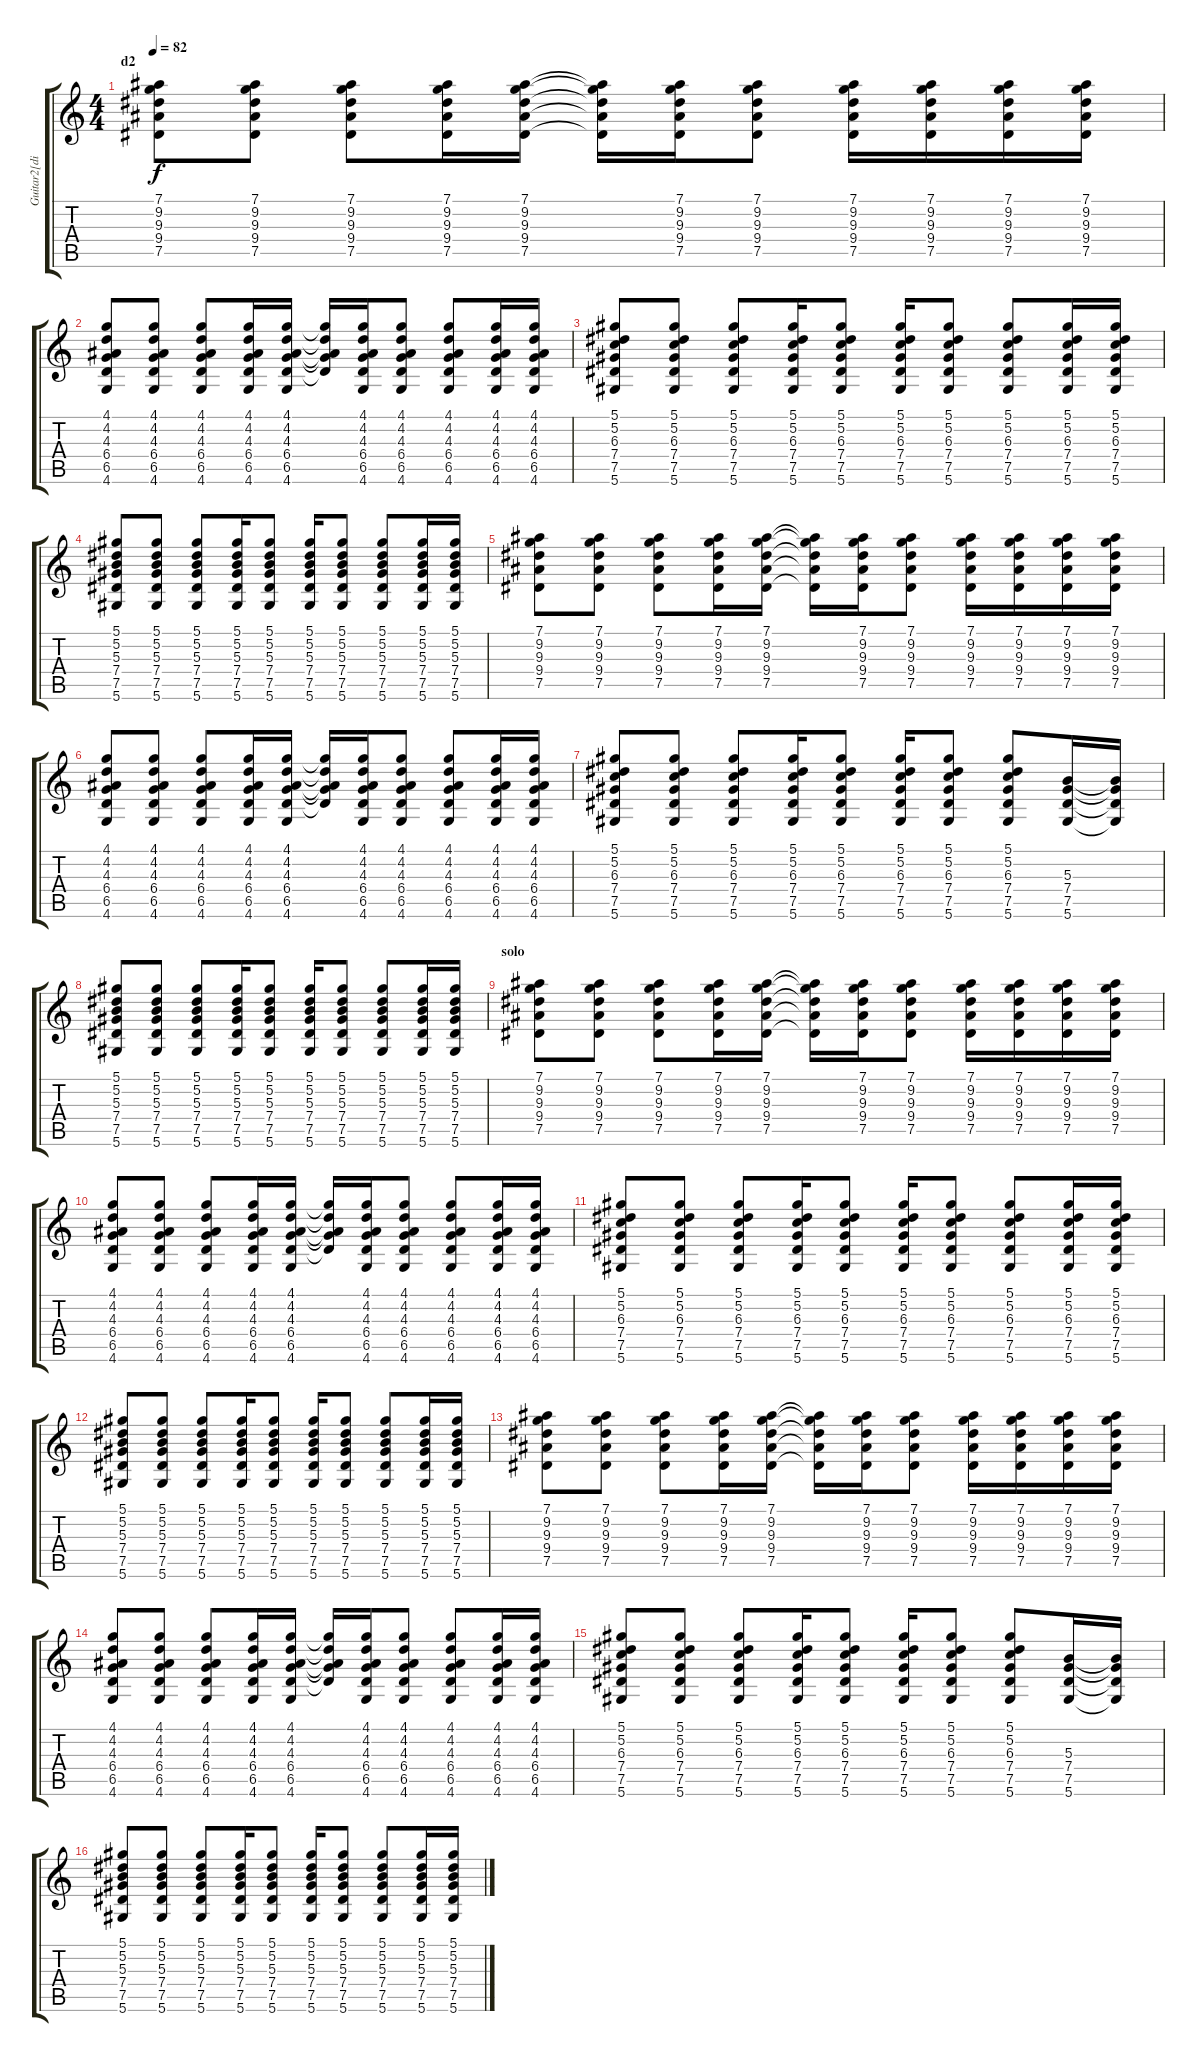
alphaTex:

\track ("Guitar2[dis]" "Guitar2[di") {instrument overdrivenguitar}
\staff {score tabs}
\tuning (Eb4 Bb3 Gb3 Db3 Ab2 Eb2) {hide}
\ts (4 4)
\section ("" "d2")
\tempo 82
\clef g2
\ks c
(7.1 9.2 9.3 9.4 7.5).8{dy f} (7.1 9.2 9.3 9.4 7.5).8 (7.1 9.2 9.3 9.4 7.5).8 (7.1 9.2 9.3 9.4 7.5).16 (7.1 9.2 9.3 9.4 7.5).16 (7.1{t} 9.2{t} 9.3{t} 9.4{t} 7.5{t}).16 (7.1 9.2 9.3 9.4 7.5).16 (7.1 9.2 9.3 9.4 7.5).8 (7.1 9.2 9.3 9.4 7.5).16 (7.1 9.2 9.3 9.4 7.5).16 (7.1 9.2 9.3 9.4 7.5).16 (7.1 9.2 9.3 9.4 7.5).16 |
(4.1 4.2 4.3 6.4 6.5 4.6).8 (4.1 4.2 4.3 6.4 6.5 4.6).8 (4.1 4.2 4.3 6.4 6.5 4.6).8 (4.1 4.2 4.3 6.4 6.5 4.6).16 (4.1 4.2 4.3 6.4 6.5 4.6).16 (4.1{t} 4.2{t} 4.3{t} 6.4{t} 6.5{t}).16 (4.1 4.2 4.3 6.4 6.5 4.6).16 (4.1 4.2 4.3 6.4 6.5 4.6).8 (4.1 4.2 4.3 6.4 6.5 4.6).8 (4.1 4.2 4.3 6.4 6.5 4.6).16 (4.1 4.2 4.3 6.4 6.5 4.6).16 |
(5.1 5.2 6.3 7.4 7.5 5.6).8 (5.1 5.2 6.3 7.4 7.5 5.6).8 (5.1 5.2 6.3 7.4 7.5 5.6).8 (5.1 5.2 6.3 7.4 7.5 5.6).16 (5.1 5.2 6.3 7.4 7.5 5.6).8 (5.1 5.2 6.3 7.4 7.5 5.6).16 (5.1 5.2 6.3 7.4 7.5 5.6).8 (5.1 5.2 6.3 7.4 7.5 5.6).8 (5.1 5.2 6.3 7.4 7.5 5.6).16 (5.1 5.2 6.3 7.4 7.5 5.6).16 |
(5.1 5.2 5.3 7.4 7.5 5.6).8 (5.1 5.2 5.3 7.4 7.5 5.6).8 (5.1 5.2 5.3 7.4 7.5 5.6).8 (5.1 5.2 5.3 7.4 7.5 5.6).16 (5.1 5.2 5.3 7.4 7.5 5.6).8 (5.1 5.2 5.3 7.4 7.5 5.6).16 (5.1 5.2 5.3 7.4 7.5 5.6).8 (5.1 5.2 5.3 7.4 7.5 5.6).8 (5.1 5.2 5.3 7.4 7.5 5.6).16 (5.1 5.2 5.3 7.4 7.5 5.6).16 |
(7.1 9.2 9.3 9.4 7.5).8 (7.1 9.2 9.3 9.4 7.5).8 (7.1 9.2 9.3 9.4 7.5).8 (7.1 9.2 9.3 9.4 7.5).16 (7.1 9.2 9.3 9.4 7.5).16 (7.1{t} 9.2{t} 9.3{t} 9.4{t} 7.5{t}).16 (7.1 9.2 9.3 9.4 7.5).16 (7.1 9.2 9.3 9.4 7.5).8 (7.1 9.2 9.3 9.4 7.5).16 (7.1 9.2 9.3 9.4 7.5).16 (7.1 9.2 9.3 9.4 7.5).16 (7.1 9.2 9.3 9.4 7.5).16 |
(4.1 4.2 4.3 6.4 6.5 4.6).8 (4.1 4.2 4.3 6.4 6.5 4.6).8 (4.1 4.2 4.3 6.4 6.5 4.6).8 (4.1 4.2 4.3 6.4 6.5 4.6).16 (4.1 4.2 4.3 6.4 6.5 4.6).16 (4.1{t} 4.2{t} 4.3{t} 6.4{t} 6.5{t}).16 (4.1 4.2 4.3 6.4 6.5 4.6).16 (4.1 4.2 4.3 6.4 6.5 4.6).8 (4.1 4.2 4.3 6.4 6.5 4.6).8 (4.1 4.2 4.3 6.4 6.5 4.6).16 (4.1 4.2 4.3 6.4 6.5 4.6).16 |
(5.1 5.2 6.3 7.4 7.5 5.6).8 (5.1 5.2 6.3 7.4 7.5 5.6).8 (5.1 5.2 6.3 7.4 7.5 5.6).8 (5.1 5.2 6.3 7.4 7.5 5.6).16 (5.1 5.2 6.3 7.4 7.5 5.6).8 (5.1 5.2 6.3 7.4 7.5 5.6).16 (5.1 5.2 6.3 7.4 7.5 5.6).8 (5.1 5.2 6.3 7.4 7.5 5.6).8 (5.3 7.4 7.5 5.6).16 (5.3{t} 7.4{t} 7.5{t} 5.6{t}).16 |
(5.1 5.2 5.3 7.4 7.5 5.6).8 (5.1 5.2 5.3 7.4 7.5 5.6).8 (5.1 5.2 5.3 7.4 7.5 5.6).8 (5.1 5.2 5.3 7.4 7.5 5.6).16 (5.1 5.2 5.3 7.4 7.5 5.6).8 (5.1 5.2 5.3 7.4 7.5 5.6).16 (5.1 5.2 5.3 7.4 7.5 5.6).8 (5.1 5.2 5.3 7.4 7.5 5.6).8 (5.1 5.2 5.3 7.4 7.5 5.6).16 (5.1 5.2 5.3 7.4 7.5 5.6).16 |
\section ("" "solo")
(7.1 9.2 9.3 9.4 7.5).8 (7.1 9.2 9.3 9.4 7.5).8 (7.1 9.2 9.3 9.4 7.5).8 (7.1 9.2 9.3 9.4 7.5).16 (7.1 9.2 9.3 9.4 7.5).16 (7.1{t} 9.2{t} 9.3{t} 9.4{t} 7.5{t}).16 (7.1 9.2 9.3 9.4 7.5).16 (7.1 9.2 9.3 9.4 7.5).8 (7.1 9.2 9.3 9.4 7.5).16 (7.1 9.2 9.3 9.4 7.5).16 (7.1 9.2 9.3 9.4 7.5).16 (7.1 9.2 9.3 9.4 7.5).16 |
(4.1 4.2 4.3 6.4 6.5 4.6).8 (4.1 4.2 4.3 6.4 6.5 4.6).8 (4.1 4.2 4.3 6.4 6.5 4.6).8 (4.1 4.2 4.3 6.4 6.5 4.6).16 (4.1 4.2 4.3 6.4 6.5 4.6).16 (4.1{t} 4.2{t} 4.3{t} 6.4{t} 6.5{t}).16 (4.1 4.2 4.3 6.4 6.5 4.6).16 (4.1 4.2 4.3 6.4 6.5 4.6).8 (4.1 4.2 4.3 6.4 6.5 4.6).8 (4.1 4.2 4.3 6.4 6.5 4.6).16 (4.1 4.2 4.3 6.4 6.5 4.6).16 |
(5.1 5.2 6.3 7.4 7.5 5.6).8 (5.1 5.2 6.3 7.4 7.5 5.6).8 (5.1 5.2 6.3 7.4 7.5 5.6).8 (5.1 5.2 6.3 7.4 7.5 5.6).16 (5.1 5.2 6.3 7.4 7.5 5.6).8 (5.1 5.2 6.3 7.4 7.5 5.6).16 (5.1 5.2 6.3 7.4 7.5 5.6).8 (5.1 5.2 6.3 7.4 7.5 5.6).8 (5.1 5.2 6.3 7.4 7.5 5.6).16 (5.1 5.2 6.3 7.4 7.5 5.6).16 |
(5.1 5.2 5.3 7.4 7.5 5.6).8 (5.1 5.2 5.3 7.4 7.5 5.6).8 (5.1 5.2 5.3 7.4 7.5 5.6).8 (5.1 5.2 5.3 7.4 7.5 5.6).16 (5.1 5.2 5.3 7.4 7.5 5.6).8 (5.1 5.2 5.3 7.4 7.5 5.6).16 (5.1 5.2 5.3 7.4 7.5 5.6).8 (5.1 5.2 5.3 7.4 7.5 5.6).8 (5.1 5.2 5.3 7.4 7.5 5.6).16 (5.1 5.2 5.3 7.4 7.5 5.6).16 |
(7.1 9.2 9.3 9.4 7.5).8 (7.1 9.2 9.3 9.4 7.5).8 (7.1 9.2 9.3 9.4 7.5).8 (7.1 9.2 9.3 9.4 7.5).16 (7.1 9.2 9.3 9.4 7.5).16 (7.1{t} 9.2{t} 9.3{t} 9.4{t} 7.5{t}).16 (7.1 9.2 9.3 9.4 7.5).16 (7.1 9.2 9.3 9.4 7.5).8 (7.1 9.2 9.3 9.4 7.5).16 (7.1 9.2 9.3 9.4 7.5).16 (7.1 9.2 9.3 9.4 7.5).16 (7.1 9.2 9.3 9.4 7.5).16 |
(4.1 4.2 4.3 6.4 6.5 4.6).8 (4.1 4.2 4.3 6.4 6.5 4.6).8 (4.1 4.2 4.3 6.4 6.5 4.6).8 (4.1 4.2 4.3 6.4 6.5 4.6).16 (4.1 4.2 4.3 6.4 6.5 4.6).16 (4.1{t} 4.2{t} 4.3{t} 6.4{t} 6.5{t}).16 (4.1 4.2 4.3 6.4 6.5 4.6).16 (4.1 4.2 4.3 6.4 6.5 4.6).8 (4.1 4.2 4.3 6.4 6.5 4.6).8 (4.1 4.2 4.3 6.4 6.5 4.6).16 (4.1 4.2 4.3 6.4 6.5 4.6).16 |
(5.1 5.2 6.3 7.4 7.5 5.6).8 (5.1 5.2 6.3 7.4 7.5 5.6).8 (5.1 5.2 6.3 7.4 7.5 5.6).8 (5.1 5.2 6.3 7.4 7.5 5.6).16 (5.1 5.2 6.3 7.4 7.5 5.6).8 (5.1 5.2 6.3 7.4 7.5 5.6).16 (5.1 5.2 6.3 7.4 7.5 5.6).8 (5.1 5.2 6.3 7.4 7.5 5.6).8 (5.3 7.4 7.5 5.6).16 (5.3{t} 7.4{t} 7.5{t} 5.6{t}).16 |
(5.1 5.2 5.3 7.4 7.5 5.6).8 (5.1 5.2 5.3 7.4 7.5 5.6).8 (5.1 5.2 5.3 7.4 7.5 5.6).8 (5.1 5.2 5.3 7.4 7.5 5.6).16 (5.1 5.2 5.3 7.4 7.5 5.6).8 (5.1 5.2 5.3 7.4 7.5 5.6).16 (5.1 5.2 5.3 7.4 7.5 5.6).8 (5.1 5.2 5.3 7.4 7.5 5.6).8 (5.1 5.2 5.3 7.4 7.5 5.6).16 (5.1 5.2 5.3 7.4 7.5 5.6).16
